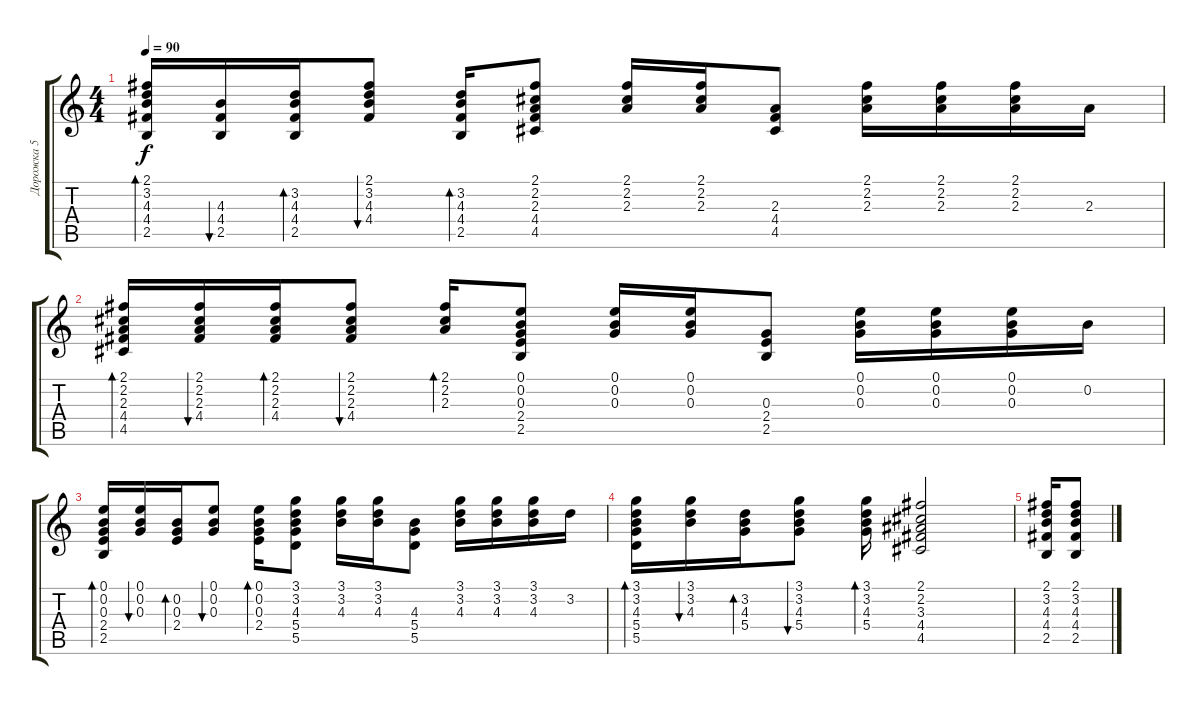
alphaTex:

\track ("Дорожка 5" "Дорожка 5") {instrument acousticguitarsteel}
\staff {score tabs}
\tuning (E4 B3 G3 D3 A2 E2) {hide}
\ts (4 4)
\tempo 90
\clef g2
\ks c
(2.1 3.2 4.3 4.4 2.5).16{bd 60 dy f} (4.3 4.4 2.5).16{bu 60} (3.2 4.3 4.4 2.5).16{bd 60} (2.1 3.2 4.3 4.4).8{bu 60} (3.2 4.3 4.4 2.5).16{bd 60} (2.1 2.2 2.3 4.4 4.5).8 (2.1 2.2 2.3).16 (2.1 2.2 2.3).16 (2.3 4.4 4.5).8 (2.1 2.2 2.3).16 (2.1 2.2 2.3).16 (2.1 2.2 2.3).16 2.3.16 |
(2.1 2.2 2.3 4.4 4.5).16{bd 60} (2.1 2.2 2.3 4.4).16{bu 60} (2.1 2.2 2.3 4.4).16{bd 60} (2.1 2.2 2.3 4.4).8{bu 60} (2.1 2.2 2.3).16{bd 60} (0.1 0.2 0.3 2.4 2.5).8 (0.1 0.2 0.3).16 (0.1 0.2 0.3).16 (0.3 2.4 2.5).8 (0.1 0.2 0.3).16 (0.1 0.2 0.3).16 (0.1 0.2 0.3).16 0.2.16 |
(0.1 0.2 0.3 2.4 2.5).16{bd 60} (0.1 0.2 0.3).16{bu 60} (0.2 0.3 2.4).16{bd 60} (0.1 0.2 0.3).8{bu 60} (0.1 0.2 0.3 2.4).16{bd 60} (3.1 3.2 4.3 5.4 5.5).8 (3.1 3.2 4.3).16 (3.1 3.2 4.3).16 (4.3 5.4 5.5).8 (3.1 3.2 4.3).16 (3.1 3.2 4.3).16 (3.1 3.2 4.3).16 3.2.16 |
(3.1 3.2 4.3 5.4 5.5).16{bd 60} (3.1 3.2 4.3).16{bu 60} (3.2 4.3 5.4).16{bd 60} (3.1 3.2 4.3 5.4).8{bu 60} (3.1 3.2 4.3 5.4).16{bd 60} (2.1 2.2 3.3 4.4 4.5).2 |
(2.1 3.2 4.3 4.4 2.5).16 (2.1 3.2 4.3 4.4 2.5).8
